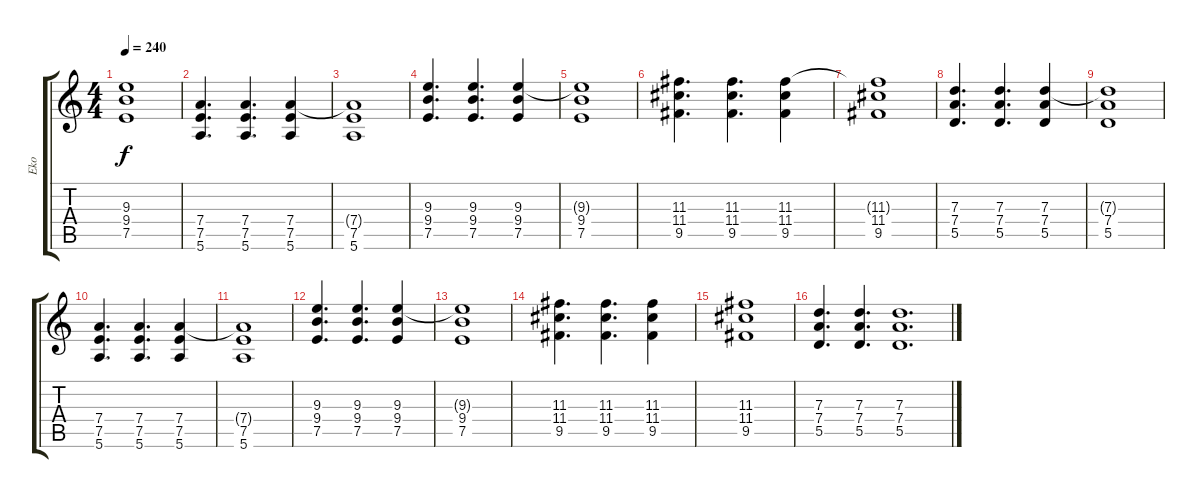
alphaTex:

\track ("Eko" "Eko") {instrument overdrivenguitar}
\staff {score tabs}
\tuning (E4 B3 G3 D3 A2 E2) {hide}
\ts (4 4)
\tempo 240
\clef g2
\ks c
(9.3{t} 9.4 7.5).1{dy f} |
(7.4 7.5 5.6).4{d} (7.4 7.5 5.6).4{d} (7.4 7.5 5.6).4 |
(7.4{t} 7.5 5.6).1 |
(9.3 9.4 7.5).4{d} (9.3 9.4 7.5).4{d} (9.3 9.4 7.5).4 |
(9.3{t} 9.4 7.5).1 |
(11.3 11.4 9.5).4{d} (11.3 11.4 9.5).4{d} (11.3 11.4 9.5).4 |
(11.3{t} 11.4 9.5).1 |
(7.3 7.4 5.5).4{d} (7.3 7.4 5.5).4{d} (7.3 7.4 5.5).4 |
(7.3{t} 7.4 5.5).1 |
(7.4 7.5 5.6).4{d} (7.4 7.5 5.6).4{d} (7.4 7.5 5.6).4 |
(7.4{t} 7.5 5.6).1 |
(9.3 9.4 7.5).4{d} (9.3 9.4 7.5).4{d} (9.3 9.4 7.5).4 |
(9.3{t} 9.4 7.5).1 |
(11.3 11.4 9.5).4{d} (11.3 11.4 9.5).4{d} (11.3 11.4 9.5).4 |
(11.3 11.4 9.5).1 |
(7.3 7.4 5.5).4{d} (7.3 7.4 5.5).4{d} (7.3 7.4 5.5).1{d}
